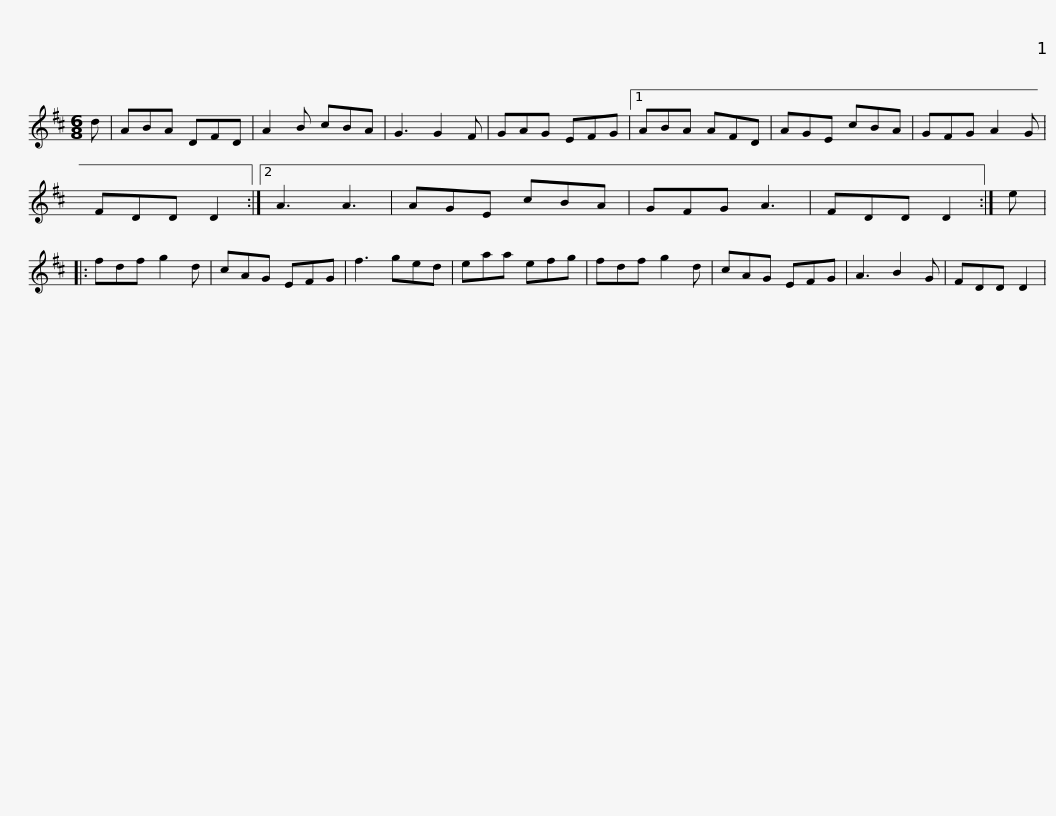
X:1
L:1/8
M:6/8
I:linebreak $
K:D
V:1 treble
V:1
 d | ABA DFD | A2 B cBA | G3 G2 F | GAG EFG |1 %5
 ABA AFD | AGE cBA | GFG A2 G |$ FDD D2 :|2 A3 A3 | %10
 AGE cBA | GFG A3 | FDD D2 :| e |: fdf g2 d | %15
 cAG EFG | f3 ged |$ eaa efg | fdf g2 d | cAG EFG | %20
 A3 B2 G | FDD D2 | %22
